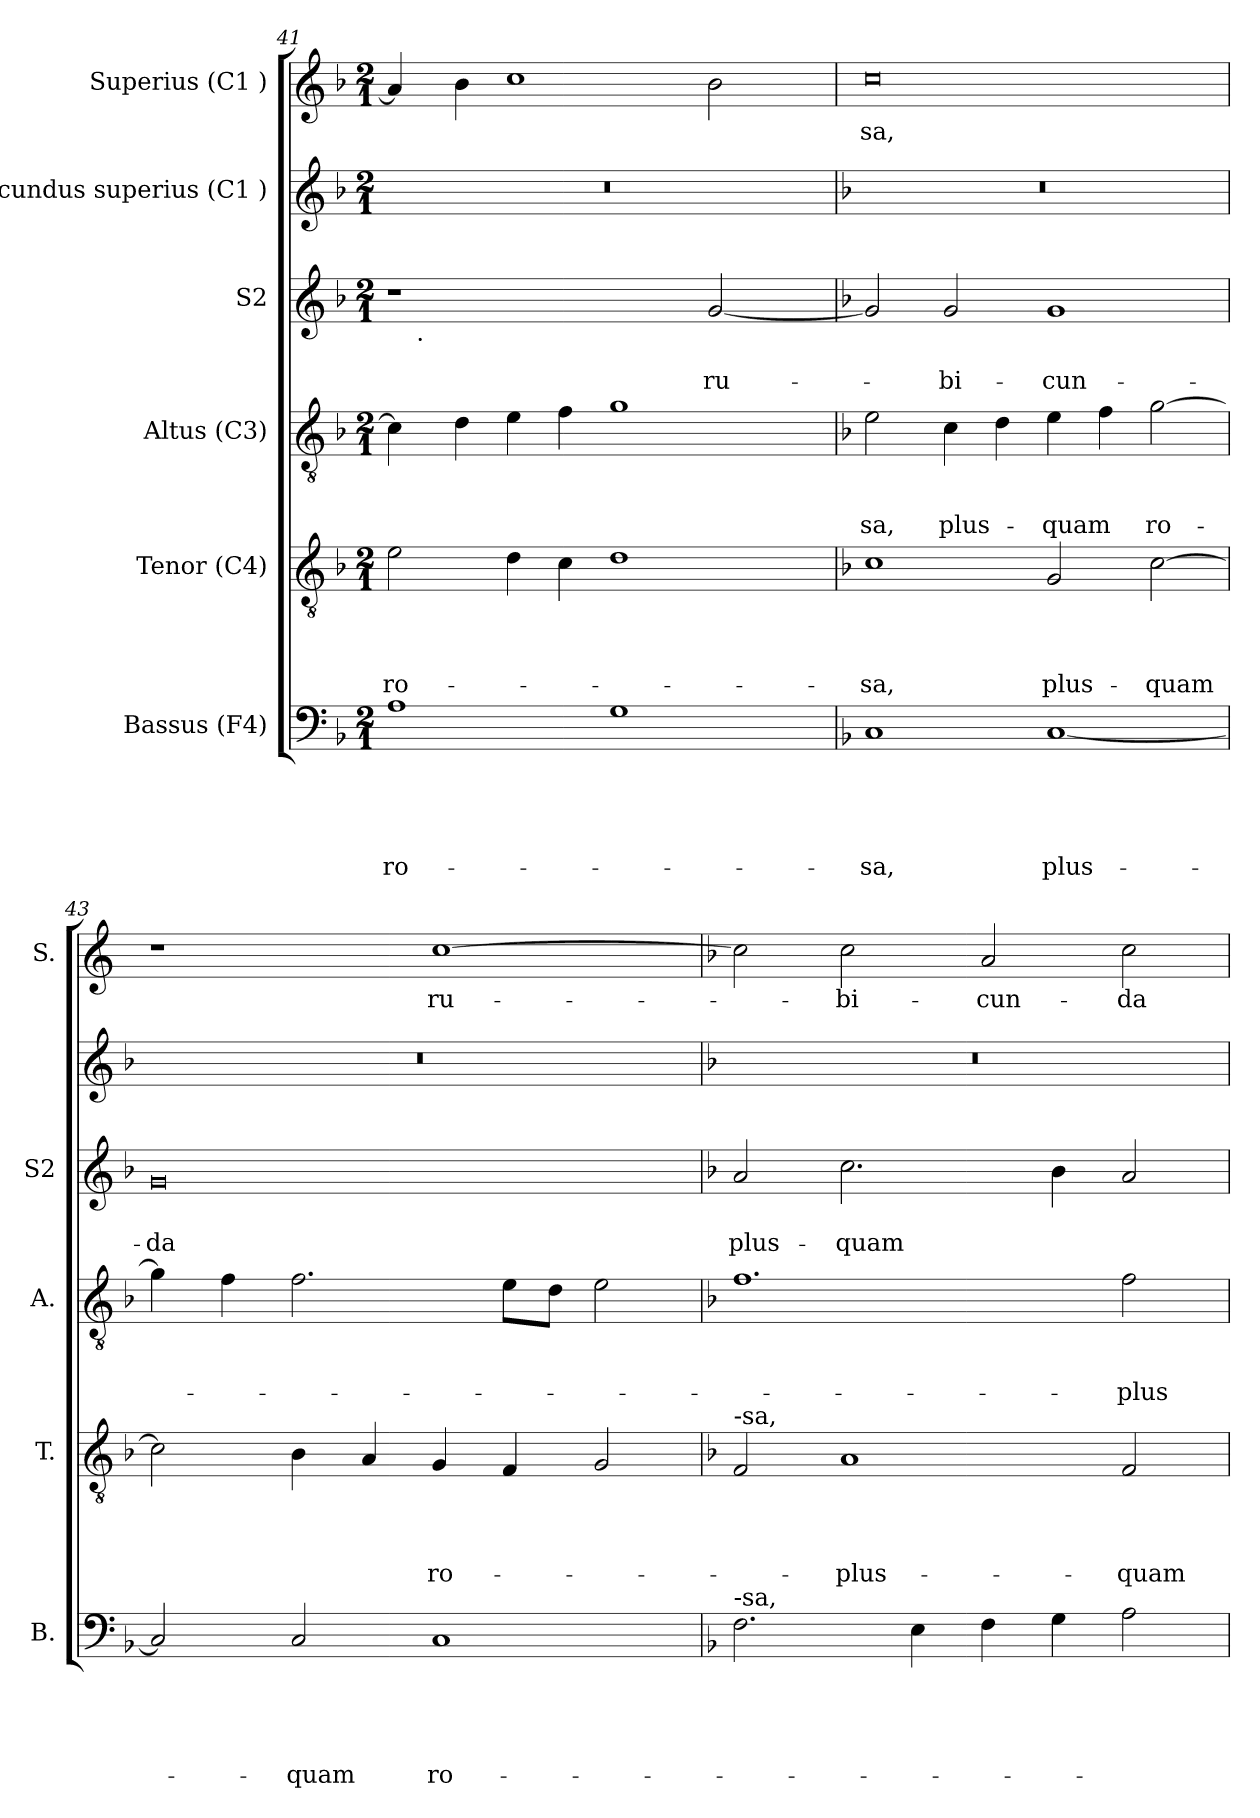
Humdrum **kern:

**kern	**text	**text	**text	**text	**text	**kern	**text	**text	**text	**text	**kern	**text	**text	**text	**kern	**text	**text	**kern	**kern	**text
*part6	*part6	*part6	*part6	*part6	*part6	*part5	*part5	*part5	*part5	*part5	*part4	*part4	*part4	*part4	*part3	*part3	*part3	*part2	*part1	*part1
*staff6	*staff6	*staff6	*staff6	*staff6	*staff6	*staff5	*staff5	*staff5	*staff5	*staff5	*staff4	*staff4	*staff4	*staff4	*staff3	*staff3	*staff3	*staff2	*staff1	*staff1
*I"Bassus (F4)	*	*	*	*	*	*I"Tenor (C4)	*	*	*	*	*I"Altus (C3)	*	*	*	*I"S2	*	*	*I"Secundus superius (C1 )	*I"Superius (C1 )	*
*I'B.	*	*	*	*	*	*I'T.	*	*	*	*	*I'A.	*	*	*	*I'S2	*	*	*	*I'S.	*
*clefF4	*	*	*	*	*	*clefGv2	*	*	*	*	*clefGv2	*	*	*	*clefG2	*	*	*clefG2	*clefG2	*
*k[b-]	*	*	*	*	*	*k[b-]	*	*	*	*	*k[b-]	*	*	*	*k[b-]	*	*	*k[b-]	*k[b-]	*
*F:	*	*	*	*	*	*F:	*	*	*	*	*F:	*	*	*	*F:	*	*	*F:	*F:	*
*M2/1	*	*	*	*	*	*M2/1	*	*	*	*	*M2/1	*	*	*	*M2/1	*	*	*M2/1	*M2/1	*
=41	=41	=41	=41	=41	=41	=41	=41	=41	=41	=41	=41	=41	=41	=41	=41	=41	=41	=41	=41	=41
!	!	!	!	!	!LO:LY:b	!	!	!	!	!LO:LY:b	!	!	!	!	!	!	!	!	!	!
*	*	*	*	*	*	*	*	*	*	*	*	*	*	*	*^	*	*	*	*	*
1A	.	.	.	.	ro-	2e\	.	.	.	ro-	4c\]	.	.	.	1r	16.ryy	.	.	0r	4a/]	.
!	!	!	!	!	!	!	!	!	!	!	!	!	!	!	!	!LO:TX:b:t=.	!	!	!	!	!
.	.	.	.	.	.	.	.	.	.	.	.	.	.	.	.	1ryy	.	.	.	.	.
.	.	.	.	.	.	.	.	.	.	.	4d\	.	.	.	.	.	.	.	.	4b-\	.
.	.	.	.	.	.	4d\	.	.	.	.	4e\	.	.	.	.	.	.	.	.	1cc	.
.	.	.	.	.	.	4c\	.	.	.	.	4f\	.	.	.	.	.	.	.	.	.	.
1G	.	.	.	.	.	1d	.	.	.	.	1g	.	.	.	2ryy	.	.	.	.	.	.
.	.	.	.	.	.	.	.	.	.	.	.	.	.	.	.	2ryy	.	.	.	.	.
!	!	!	!	!	!	!	!	!	!	!	!	!	!	!	!	!	!	!LO:LY:b	!	!	!
.	.	.	.	.	.	.	.	.	.	.	.	.	.	.	[<2g/	.	.	ru-	.	2b-\	.
.	.	.	.	.	.	.	.	.	.	.	.	.	.	.	.	4ryy	.	.	.	.	.
.	.	.	.	.	.	.	.	.	.	.	.	.	.	.	.	8ryy	.	.	.	.	.
.	.	.	.	.	.	.	.	.	.	.	.	.	.	.	.	32ryy	.	.	.	.	.
*	*	*	*	*	*	*	*	*	*	*	*	*	*	*	*v	*v	*	*	*	*	*
=42	=42	=42	=42	=42	=42	=42	=42	=42	=42	=42	=42	=42	=42	=42	=42	=42	=42	=42	=42	=42
*	*	*	*	*	*	*	*	*	*	*	*	*	*	*	*	*	*	*	*k[]	*
*	*	*	*	*	*	*	*	*	*	*	*	*	*	*	*	*	*	*	*C:	*
*	*	*	*	*	*	*	*	*	*	*	*	*	*	*	*^	*	*	*	*	*
!	!	!	!	!	!LO:LY:b	!	!	!	!	!LO:LY:b	!	!	!	!LO:LY:b	!	!	!	!	!	!	!LO:LY:b
*	*	*	*	*	*	*	*	*	*	*	*	*	*	*	*v	*v	*	*	*	*	*
1C	.	.	.	.	-sa,	1c	.	.	.	-sa,	2e\	.	.	-sa,	2g/]	.	.	0r	0cc	-sa,
!	!	!	!	!	!	!	!	!	!	!	!	!	!	!LO:LY:b	!	!	!LO:LY:b	!	!	!
.	.	.	.	.	.	.	.	.	.	.	4c\	.	.	plus-	2g/	.	-bi-	.	.	.
.	.	.	.	.	.	.	.	.	.	.	4d\	.	.	.	.	.	.	.	.	.
!	!	!	!	!	!LO:LY:b	!	!	!	!	!LO:LY:b	!	!	!	!LO:LY:b	!	!	!LO:LY:b	!	!	!
[<1C	.	.	.	.	plus-	2G/	.	.	.	plus-	4e\	.	.	-quam	1g	.	-cun-	.	.	.
.	.	.	.	.	.	.	.	.	.	.	4f\	.	.	.	.	.	.	.	.	.
!	!	!	!	!	!	!	!	!	!	!LO:LY:b	!	!	!	!LO:LY:b	!	!	!	!	!	!
.	.	.	.	.	.	[>2c\	.	.	.	-quam	[>2g\	.	.	ro-	.	.	.	.	.	.
=43	=43	=43	=43	=43	=43	=43	=43	=43	=43	=43	=43	=43	=43	=43	=43	=43	=43	=43	=43	=43
!	!	!	!	!	!	!	!	!	!	!	!	!	!	!	!	!	!LO:LY:b:rj	!	!	!
2C/]	.	.	.	.	.	2c\]	.	.	.	.	4g\]	.	.	.	0g	.	-da	0r	1r	.
.	.	.	.	.	.	.	.	.	.	.	4f\	.	.	.	.	.	.	.	.	.
!	!	!	!	!	!LO:LY:b	!	!	!	!	!	!	!	!	!	!	!	!	!	!	!
2C/	.	.	.	.	-quam	4B-\	.	.	.	.	2.f\	.	.	.	.	.	.	.	.	.
.	.	.	.	.	.	4A/	.	.	.	.	.	.	.	.	.	.	.	.	.	.
!	!	!	!	!	!LO:LY:b	!	!	!	!	!LO:LY:b	!	!	!	!	!	!	!	!	!	!LO:LY:b
1C	.	.	.	.	ro-	4G/	.	.	.	ro-	.	.	.	.	.	.	.	.	[<1cc	ru-
.	.	.	.	.	.	4F/	.	.	.	.	8e\L	.	.	.	.	.	.	.	.	.
.	.	.	.	.	.	.	.	.	.	.	8d\J	.	.	.	.	.	.	.	.	.
.	.	.	.	.	.	2G/	.	.	.	.	2e\	.	.	.	.	.	.	.	.	.
!!LO:LB:g=z
=44	=44	=44	=44	=44	=44	=44	=44	=44	=44	=44	=44	=44	=44	=44	=44	=44	=44	=44	=44	=44
*	*	*	*	*	*	*	*	*	*	*	*	*	*	*	*	*	*	*	*k[b-]	*
*	*	*	*	*	*	*	*	*	*	*	*	*	*	*	*	*	*	*	*F:	*
!	!	!	!	!	!	!LO:TX:a:t=-sa,	!	!	!	!	!	!	!	!	!	!	!	!	!	!
!LO:TX:a:t=-sa,	!	!	!	!	!	!	!	!	!	!	!	!	!	!	!	!	!	!	!	!
!	!	!	!	!	!	!	!	!	!	!	!	!	!	!	!	!	!LO:LY:b	!	!	!
2.F\	.	.	.	.	.	2F/	.	.	.	.	1.f	.	.	.	2a/	.	plus-	0r	2cc\]	.
!	!	!	!	!	!	!	!	!	!	!LO:LY:b	!	!	!	!	!	!	!LO:LY:b	!	!	!LO:LY:b
.	.	.	.	.	.	1A	.	.	.	-plus-	.	.	.	.	2.cc\	.	-quam	.	2cc\	-bi-
4E\	.	.	.	.	.	.	.	.	.	.	.	.	.	.	.	.	.	.	.	.
!	!	!	!	!	!	!	!	!	!	!	!	!	!	!	!	!	!	!	!	!LO:LY:b
4F\	.	.	.	.	.	.	.	.	.	.	.	.	.	.	.	.	.	.	2a/	-cun-
4G\	.	.	.	.	.	.	.	.	.	.	.	.	.	.	4b-\	.	.	.	.	.
!	!	!	!	!	!	!	!	!	!	!LO:LY:b	!	!	!	!LO:LY:b	!	!	!	!	!	!LO:LY:b
2A\	.	.	.	.	.	2F/	.	.	.	-quam	2f\	.	.	-plus-	2a/	.	.	.	2cc\	-da
=	=	=	=	=	=	=	=	=	=	=	=	=	=	=	=	=	=	=	=	=
*-	*-	*-	*-	*-	*-	*-	*-	*-	*-	*-	*-	*-	*-	*-	*-	*-	*-	*-	*-	*-
